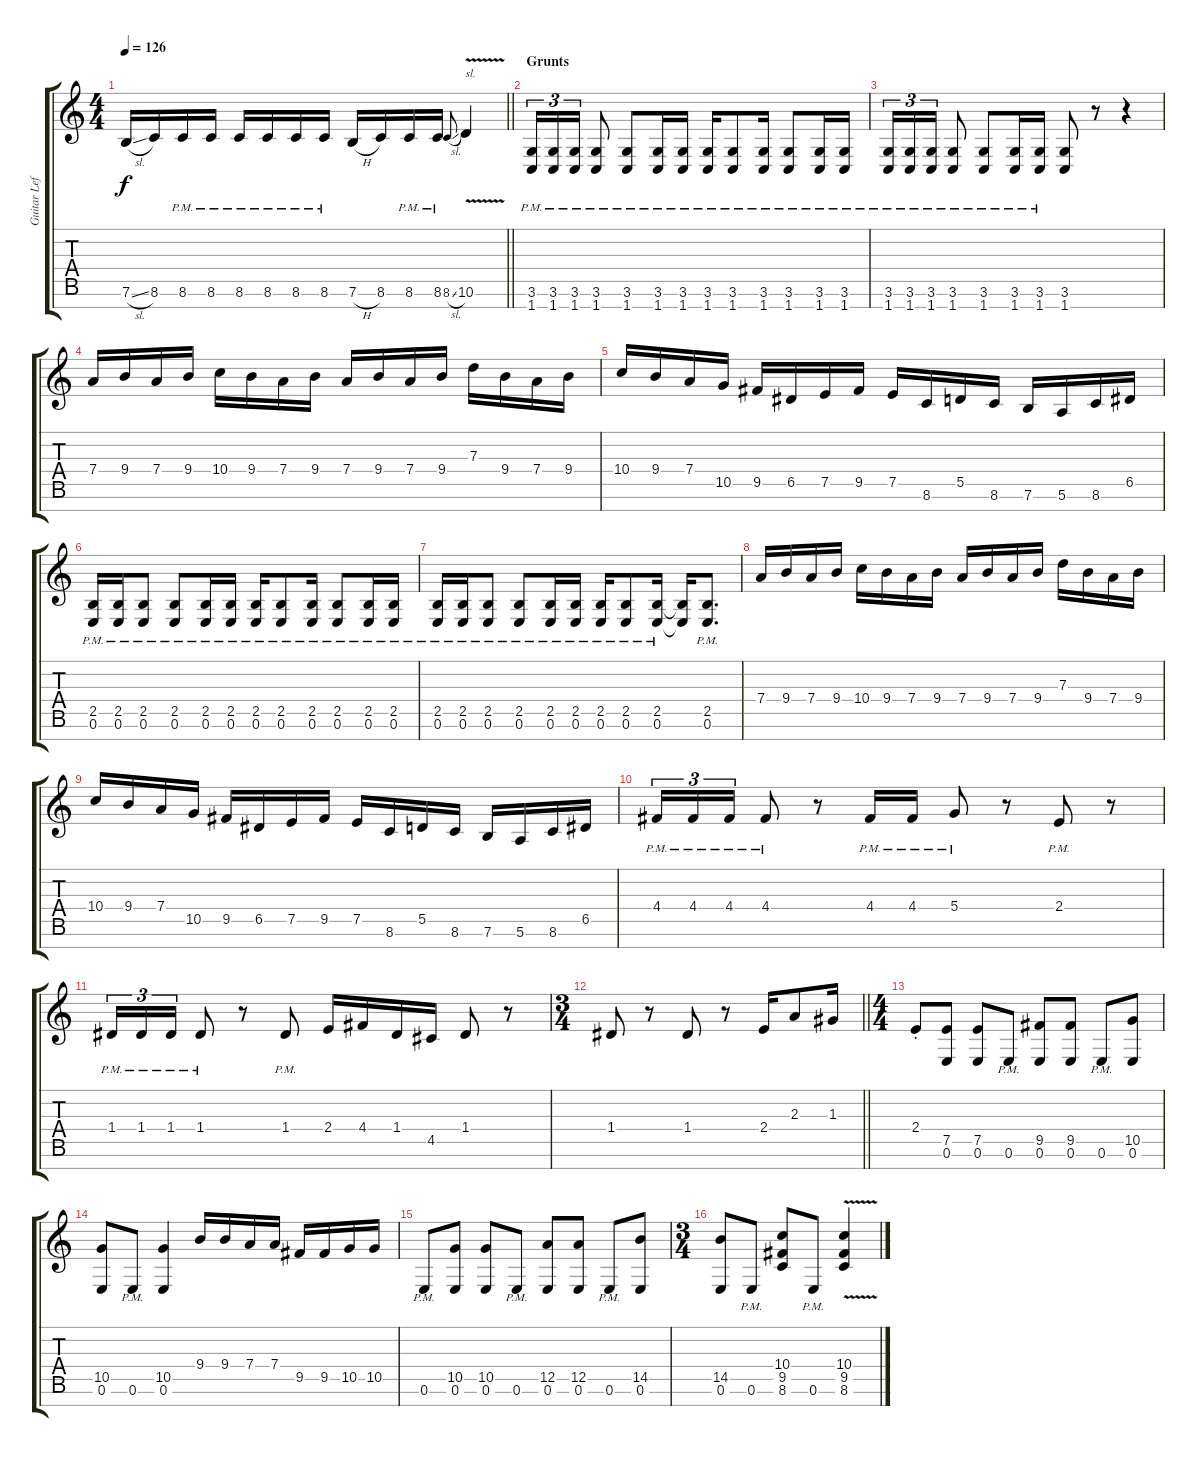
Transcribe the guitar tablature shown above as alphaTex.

\track ("Guitar Left" "Guitar Lef") {instrument distortionguitar}
\staff {score tabs}
\tuning (E4 B3 G3 D3 A2 E2 B1) {hide}
\ts (4 4)
\tempo 126
\clef g2
\barLineRight lightlight
\ks c
7.6{sl}.16{dy f} 8.6.16 8.6{pm}.16 8.6{pm}.16 8.6{pm}.16 8.6{pm}.16 8.6{pm}.16 8.6{pm}.16 7.6{h}.16 8.6.16 8.6{pm}.16 8.6{pm}.16 8.6{sl}.8{gr onbeat} 10.6{v}.4{txt "sl."} |
\section ("" "Grunts")
(3.6{pm} 1.7{pm}).16{tu (3 2)} (3.6{pm} 1.7{pm}).16{tu (3 2)} (3.6{pm} 1.7{pm}).16{tu (3 2)} (3.6{pm} 1.7{pm}).8 (3.6{pm} 1.7{pm}).8 (3.6{pm} 1.7{pm}).16 (3.6{pm} 1.7{pm}).16 (3.6{pm} 1.7{pm}).16 (3.6{pm} 1.7{pm}).8 (3.6{pm} 1.7{pm}).16 (3.6{pm} 1.7{pm}).8 (3.6{pm} 1.7{pm}).16 (3.6{pm} 1.7{pm}).16 |
(3.6{pm} 1.7{pm}).16{tu (3 2)} (3.6{pm} 1.7{pm}).16{tu (3 2)} (3.6{pm} 1.7{pm}).16{tu (3 2)} (3.6{pm} 1.7{pm}).8 (3.6{pm} 1.7{pm}).8 (3.6{pm} 1.7{pm}).16 (3.6{pm} 1.7{pm}).16 (3.6 1.7).8 r.8 r.4 |
7.4.16 9.4.16 7.4.16 9.4.16 10.4.16 9.4.16 7.4.16 9.4.16 7.4.16 9.4.16 7.4.16 9.4.16 7.3.16 9.4.16 7.4.16 9.4.16 |
10.4.16 9.4.16 7.4.16 10.5.16 9.5.16 6.5.16 7.5.16 9.5.16 7.5.16 8.6.16 5.5.16 8.6.16 7.6.16 5.6.16 8.6.16 6.5.16 |
(2.5{pm} 0.6{pm}).16 (2.5{pm} 0.6{pm}).16 (2.5{pm} 0.6{pm}).8 (2.5{pm} 0.6{pm}).8 (2.5{pm} 0.6{pm}).16 (2.5{pm} 0.6{pm}).16 (2.5{pm} 0.6{pm}).16 (2.5{pm} 0.6{pm}).8 (2.5{pm} 0.6{pm}).16 (2.5{pm} 0.6{pm}).8 (2.5{pm} 0.6{pm}).16 (2.5{pm} 0.6{pm}).16 |
(2.5{pm} 0.6{pm}).16 (2.5{pm} 0.6{pm}).16 (2.5{pm} 0.6{pm}).8 (2.5{pm} 0.6{pm}).8 (2.5{pm} 0.6{pm}).16 (2.5{pm} 0.6{pm}).16 (2.5{pm} 0.6{pm}).16 (2.5{pm} 0.6{pm}).8 (2.5{pm} 0.6{pm}).16 (2.5{t} 0.6{t}).16 (2.5{pm} 0.6{pm}).8{d} |
7.4.16 9.4.16 7.4.16 9.4.16 10.4.16 9.4.16 7.4.16 9.4.16 7.4.16 9.4.16 7.4.16 9.4.16 7.3.16 9.4.16 7.4.16 9.4.16 |
10.4.16 9.4.16 7.4.16 10.5.16 9.5.16 6.5.16 7.5.16 9.5.16 7.5.16 8.6.16 5.5.16 8.6.16 7.6.16 5.6.16 8.6.16 6.5.16 |
4.4{pm}.16{tu (3 2)} 4.4{pm}.16{tu (3 2)} 4.4{pm}.16{tu (3 2)} 4.4{pm}.8 r.8 4.4{pm}.16 4.4{pm}.16 5.4{pm}.8 r.8 2.4{pm}.8 r.8 |
1.4{pm}.16{tu (3 2)} 1.4{pm}.16{tu (3 2)} 1.4{pm}.16{tu (3 2)} 1.4{pm}.8 r.8 1.4{pm}.8 2.4.16 4.4.16 1.4.16 4.5.16 1.4.8 r.8 |
\ts (3 4)
\barLineRight lightlight
1.4.8 r.8 1.4.8 r.8 2.4.16 2.3.8 1.3.16 |
\ts (4 4)
\section ("" "")
2.4{st}.8 (7.5 0.6).8 (7.5 0.6).8 0.6{pm}.8 (9.5 0.6).8 (9.5 0.6).8 0.6{pm}.8 (10.5 0.6).8 |
(10.5 0.6).8 0.6{pm}.8 (10.5 0.6).4 9.4.16 9.4.16 7.4.16 7.4.16 9.5.16 9.5.16 10.5.16 10.5.16 |
0.6{pm}.8 (10.5 0.6).8 (10.5 0.6).8 0.6{pm}.8 (12.5 0.6).8 (12.5 0.6).8 0.6{pm}.8 (14.5 0.6).8 |
\ts (3 4)
(14.5 0.6).8 0.6{pm}.8 (10.4 9.5 8.6).8{beam merge} 0.6{pm}.8 (10.4{v} 9.5{v} 8.6{v}).4
